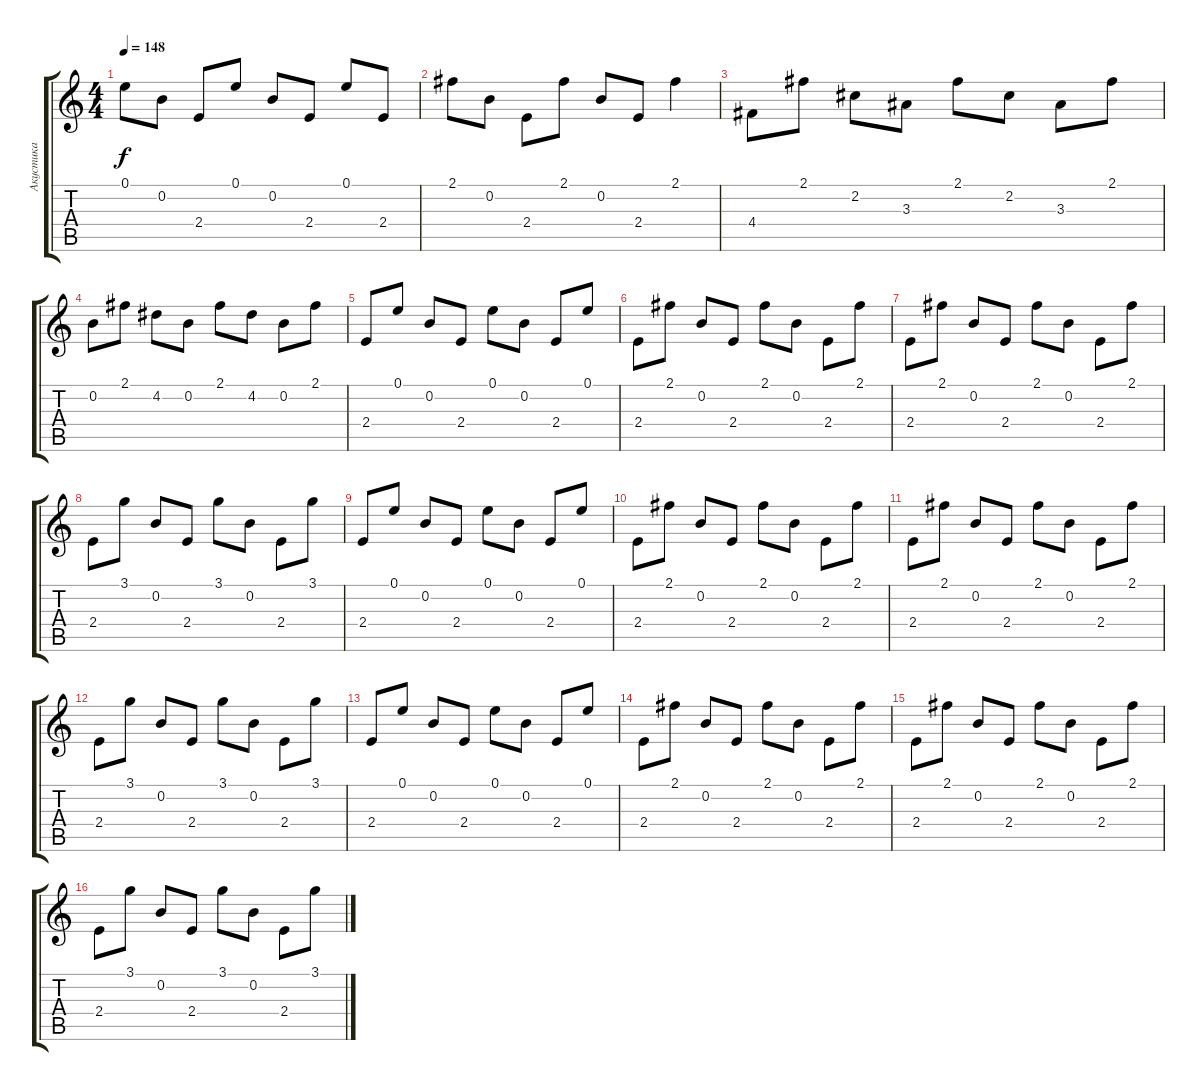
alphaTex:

\track ("Акустика" "Акустика") {instrument acousticguitarsteel}
\staff {score tabs}
\tuning (E4 B3 G3 D3 A2 E2) {hide}
\ts (4 4)
\tempo 148
\clef g2
\ks c
0.1.8{dy f} 0.2.8 2.4.8 0.1.8 0.2.8 2.4.8 0.1.8 2.4.8 |
2.1.8 0.2.8 2.4.8 2.1.8 0.2.8 2.4.8 2.1.4 |
4.4.8 2.1.8 2.2.8 3.3.8 2.1.8 2.2.8 3.3.8 2.1.8 |
0.2.8 2.1.8 4.2.8 0.2.8 2.1.8 4.2.8 0.2.8 2.1.8 |
2.4.8 0.1.8 0.2.8 2.4.8 0.1.8 0.2.8 2.4.8 0.1.8 |
2.4.8 2.1.8 0.2.8 2.4.8 2.1.8 0.2.8 2.4.8 2.1.8 |
2.4.8 2.1.8 0.2.8 2.4.8 2.1.8 0.2.8 2.4.8 2.1.8 |
2.4.8 3.1.8 0.2.8 2.4.8 3.1.8 0.2.8 2.4.8 3.1.8 |
2.4.8 0.1.8 0.2.8 2.4.8 0.1.8 0.2.8 2.4.8 0.1.8 |
2.4.8 2.1.8 0.2.8 2.4.8 2.1.8 0.2.8 2.4.8 2.1.8 |
2.4.8 2.1.8 0.2.8 2.4.8 2.1.8 0.2.8 2.4.8 2.1.8 |
2.4.8 3.1.8 0.2.8 2.4.8 3.1.8 0.2.8 2.4.8 3.1.8 |
2.4.8 0.1.8 0.2.8 2.4.8 0.1.8 0.2.8 2.4.8 0.1.8 |
2.4.8 2.1.8 0.2.8 2.4.8 2.1.8 0.2.8 2.4.8 2.1.8 |
2.4.8 2.1.8 0.2.8 2.4.8 2.1.8 0.2.8 2.4.8 2.1.8 |
2.4.8 3.1.8 0.2.8 2.4.8 3.1.8 0.2.8 2.4.8 3.1.8
